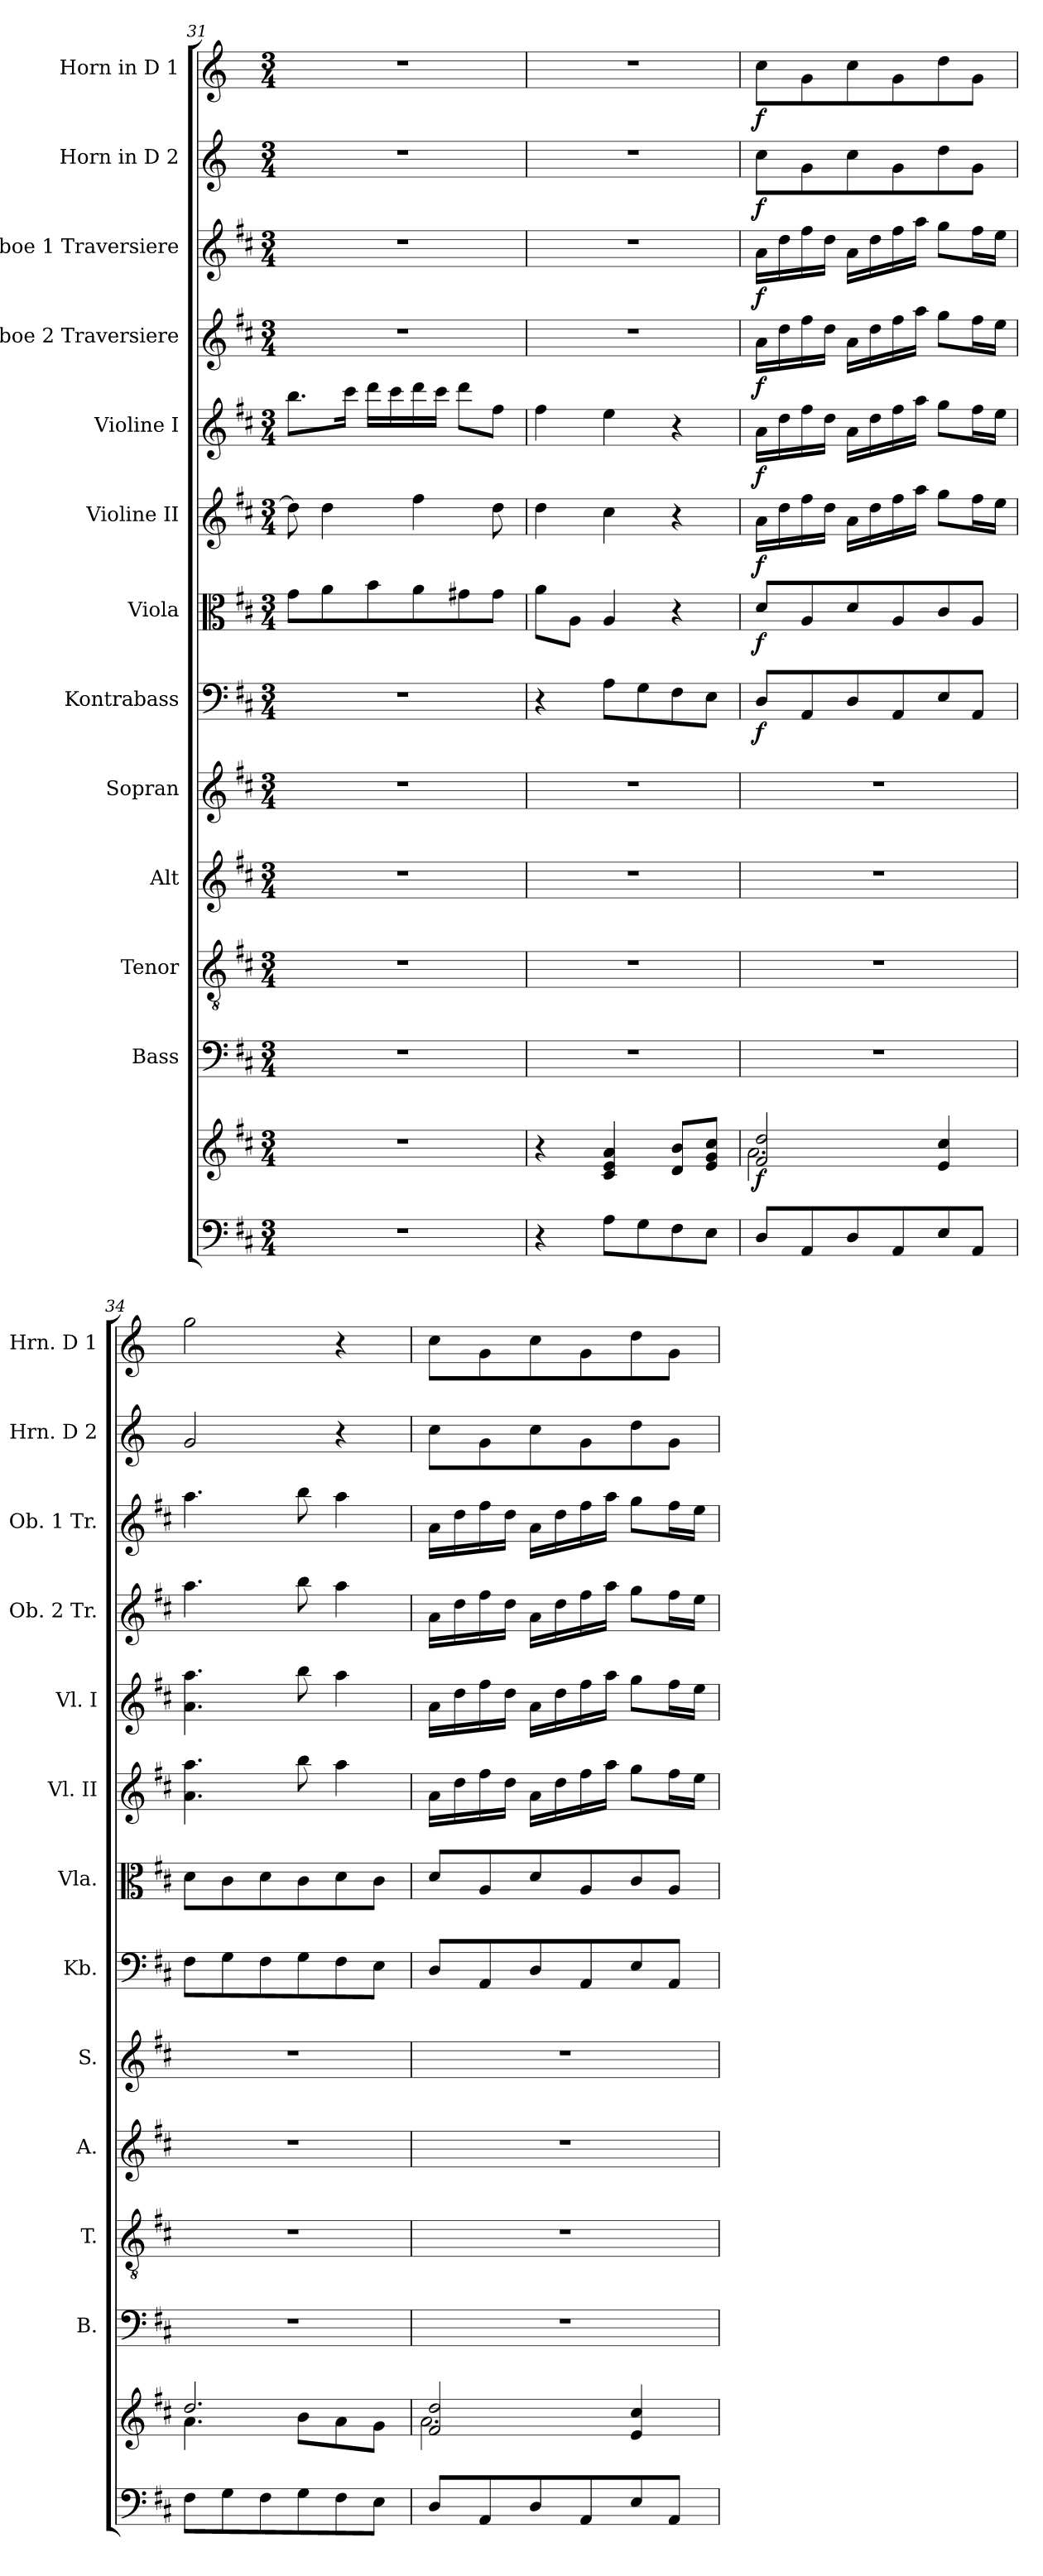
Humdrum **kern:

**kern	**kern	**dynam	**kern	**kern	**kern	**kern	**kern	**dynam	**kern	**dynam	**kern	**dynam	**kern	**dynam	**kern	**dynam	**kern	**dynam	**kern	**dynam	**kern	**dynam
*part13	*part13	*part13	*part12	*part11	*part10	*part9	*part8	*part8	*part7	*part7	*part6	*part6	*part5	*part5	*part4	*part4	*part3	*part3	*part2	*part2	*part1	*part1
*staff14	*staff13	*staff13/14	*staff12	*staff11	*staff10	*staff9	*staff8	*staff8	*staff7	*staff7	*staff6	*staff6	*staff5	*staff5	*staff4	*staff4	*staff3	*staff3	*staff2	*staff2	*staff1	*staff1
*	*	*	*I"Bass	*I"Tenor	*I"Alt	*I"Sopran	*I"Kontrabass	*	*I"Viola	*	*I"Violine II	*	*I"Violine I	*	*I"Oboe 2 Traversiere	*	*I"Oboe 1 Traversiere	*	*I"Horn in D 2	*	*I"Horn in D 1	*
*	*	*	*I'B.	*I'T.	*I'A.	*I'S.	*I'Kb.	*	*I'Vla.	*	*I'Vl. II	*	*I'Vl. I	*	*I'Ob. 2 Tr.	*	*I'Ob. 1 Tr.	*	*I'Hrn. D 2	*	*I'Hrn. D 1	*
*clefF4	*clefG2	*	*clefF4	*clefGv2	*clefG2	*clefG2	*clefF4	*	*clefC3	*	*clefG2	*	*clefG2	*	*clefG2	*	*clefG2	*	*clefG2	*	*clefG2	*
*	*	*	*	*	*	*	*ITrd7c12	*	*	*	*	*	*	*	*	*	*	*	*ITrd6c10	*	*ITrd6c10	*
*k[f#c#]	*k[f#c#]	*	*k[f#c#]	*k[f#c#]	*k[f#c#]	*k[f#c#]	*k[f#c#]	*	*k[f#c#]	*	*k[f#c#]	*	*k[f#c#]	*	*k[f#c#]	*	*k[f#c#]	*	*k[f#c#]	*	*k[f#c#]	*
*D:	*D:	*	*D:	*D:	*D:	*D:	*D:	*	*D:	*	*D:	*	*D:	*	*D:	*	*D:	*	*D:	*	*D:	*
*M3/4	*M3/4	*	*M3/4	*M3/4	*M3/4	*M3/4	*M3/4	*	*M3/4	*	*M3/4	*	*M3/4	*	*M3/4	*	*M3/4	*	*M3/4	*	*M3/4	*
=31	=31	=31	=31	=31	=31	=31	=31	=31	=31	=31	=31	=31	=31	=31	=31	=31	=31	=31	=31	=31	=31	=31
2.r	2.r	.	2.r	2.r	2.r	2.r	2.r	.	8g\L	.	8dd\]	.	8.bb\L	.	2.r	.	2.r	.	2.r	.	2.r	.
.	.	.	.	.	.	.	.	.	8a\	.	4dd\	.	.	.	.	.	.	.	.	.	.	.
.	.	.	.	.	.	.	.	.	.	.	.	.	16ccc#\Jk	.	.	.	.	.	.	.	.	.
.	.	.	.	.	.	.	.	.	8b\	.	.	.	16ddd\LL	.	.	.	.	.	.	.	.	.
.	.	.	.	.	.	.	.	.	.	.	.	.	16ccc#\	.	.	.	.	.	.	.	.	.
.	.	.	.	.	.	.	.	.	8a\	.	4ff#\	.	16ddd\	.	.	.	.	.	.	.	.	.
.	.	.	.	.	.	.	.	.	.	.	.	.	16ccc#\JJ	.	.	.	.	.	.	.	.	.
.	.	.	.	.	.	.	.	.	8g#X\	.	.	.	8ddd\L	.	.	.	.	.	.	.	.	.
.	.	.	.	.	.	.	.	.	8g#\J	.	8dd\	.	8ff#\J	.	.	.	.	.	.	.	.	.
=32	=32	=32	=32	=32	=32	=32	=32	=32	=32	=32	=32	=32	=32	=32	=32	=32	=32	=32	=32	=32	=32	=32
4r	4r	.	2.r	2.r	2.r	2.r	4r	.	8a\L	.	4dd\	.	4ff#\	.	2.r	.	2.r	.	2.r	.	2.r	.
.	.	.	.	.	.	.	.	.	8A\J	.	.	.	.	.	.	.	.	.	.	.	.	.
8A\L	4c#/ 4e/ 4a/	.	.	.	.	.	8AA\L	.	4A/	.	4cc#\	.	4ee\	.	.	.	.	.	.	.	.	.
8G\	.	.	.	.	.	.	8GG\	.	.	.	.	.	.	.	.	.	.	.	.	.	.	.
8F#\	8d/ 8b/L	.	.	.	.	.	8FF#\	.	4r	.	4r	.	4r	.	.	.	.	.	.	.	.	.
8E\J	8e/ 8g/ 8cc#/J	.	.	.	.	.	8EE\J	.	.	.	.	.	.	.	.	.	.	.	.	.	.	.
!!LO:PB:g=z
=33	=33	=33	=33	=33	=33	=33	=33	=33	=33	=33	=33	=33	=33	=33	=33	=33	=33	=33	=33	=33	=33	=33
*	*^	*	*	*	*	*	*	*	*	*	*	*	*	*	*	*	*	*	*	*	*	*
!	!	!	!LO:DY:b	!	!	!	!	!	!LO:DY:b	!	!LO:DY:b	!	!LO:DY:b	!	!LO:DY:b	!	!LO:DY:b	!	!LO:DY:b	!	!LO:DY:b	!	!LO:DY:b
8D/L	2f#/ 2dd/	2.a\	f	2.r	2.r	2.r	2.r	8DD/L	f	8d/L	f	16a\LL	f	16a\LL	f	16a\LL	f	16a\LL	f	8d\L	f	8d\L	f
.	.	.	.	.	.	.	.	.	.	.	.	16dd\	.	16dd\	.	16dd\	.	16dd\	.	.	.	.	.
8AA/	.	.	.	.	.	.	.	8AAA/	.	8A/	.	16ff#\	.	16ff#\	.	16ff#\	.	16ff#\	.	8A\	.	8A\	.
.	.	.	.	.	.	.	.	.	.	.	.	16dd\JJ	.	16dd\JJ	.	16dd\JJ	.	16dd\JJ	.	.	.	.	.
8D/	.	.	.	.	.	.	.	8DD/	.	8d/	.	16a\LL	.	16a\LL	.	16a\LL	.	16a\LL	.	8d\	.	8d\	.
.	.	.	.	.	.	.	.	.	.	.	.	16dd\	.	16dd\	.	16dd\	.	16dd\	.	.	.	.	.
8AA/	.	.	.	.	.	.	.	8AAA/	.	8A/	.	16ff#\	.	16ff#\	.	16ff#\	.	16ff#\	.	8A\	.	8A\	.
.	.	.	.	.	.	.	.	.	.	.	.	16aa\JJ	.	16aa\JJ	.	16aa\JJ	.	16aa\JJ	.	.	.	.	.
8E/	4e/ 4cc#/	.	.	.	.	.	.	8EE/	.	8c#/	.	8gg\L	.	8gg\L	.	8gg\L	.	8gg\L	.	8e\	.	8e\	.
8AA/J	.	.	.	.	.	.	.	8AAA/J	.	8A/J	.	16ff#\L	.	16ff#\L	.	16ff#\L	.	16ff#\L	.	8A\J	.	8A\J	.
.	.	.	.	.	.	.	.	.	.	.	.	16ee\JJ	.	16ee\JJ	.	16ee\JJ	.	16ee\JJ	.	.	.	.	.
=34	=34	=34	=34	=34	=34	=34	=34	=34	=34	=34	=34	=34	=34	=34	=34	=34	=34	=34	=34	=34	=34	=34	=34
8F#\L	2.dd/	4.a\	.	2.r	2.r	2.r	2.r	8FF#\L	.	8d\L	.	4.a\ 4.aa\	.	4.a\ 4.aa\	.	4.aa\	.	4.aa\	.	2A/	.	2a\	.
8G\	.	.	.	.	.	.	.	8GG\	.	8c#\	.	.	.	.	.	.	.	.	.	.	.	.	.
8F#\	.	.	.	.	.	.	.	8FF#\	.	8d\	.	.	.	.	.	.	.	.	.	.	.	.	.
8G\	.	8b\L	.	.	.	.	.	8GG\	.	8c#\	.	8bb\	.	8bb\	.	8bb\	.	8bb\	.	.	.	.	.
8F#\	.	8a\	.	.	.	.	.	8FF#\	.	8d\	.	4aa\	.	4aa\	.	4aa\	.	4aa\	.	4r	.	4r	.
8E\J	.	8g\J	.	.	.	.	.	8EE\J	.	8c#\J	.	.	.	.	.	.	.	.	.	.	.	.	.
=35	=35	=35	=35	=35	=35	=35	=35	=35	=35	=35	=35	=35	=35	=35	=35	=35	=35	=35	=35	=35	=35	=35	=35
8D/L	2f#/ 2dd/	2.a\	.	2.r	2.r	2.r	2.r	8DD/L	.	8d/L	.	16a\LL	.	16a\LL	.	16a\LL	.	16a\LL	.	8d\L	.	8d\L	.
.	.	.	.	.	.	.	.	.	.	.	.	16dd\	.	16dd\	.	16dd\	.	16dd\	.	.	.	.	.
8AA/	.	.	.	.	.	.	.	8AAA/	.	8A/	.	16ff#\	.	16ff#\	.	16ff#\	.	16ff#\	.	8A\	.	8A\	.
.	.	.	.	.	.	.	.	.	.	.	.	16dd\JJ	.	16dd\JJ	.	16dd\JJ	.	16dd\JJ	.	.	.	.	.
8D/	.	.	.	.	.	.	.	8DD/	.	8d/	.	16a\LL	.	16a\LL	.	16a\LL	.	16a\LL	.	8d\	.	8d\	.
.	.	.	.	.	.	.	.	.	.	.	.	16dd\	.	16dd\	.	16dd\	.	16dd\	.	.	.	.	.
8AA/	.	.	.	.	.	.	.	8AAA/	.	8A/	.	16ff#\	.	16ff#\	.	16ff#\	.	16ff#\	.	8A\	.	8A\	.
.	.	.	.	.	.	.	.	.	.	.	.	16aa\JJ	.	16aa\JJ	.	16aa\JJ	.	16aa\JJ	.	.	.	.	.
8E/	4e/ 4cc#/	.	.	.	.	.	.	8EE/	.	8c#/	.	8gg\L	.	8gg\L	.	8gg\L	.	8gg\L	.	8e\	.	8e\	.
8AA/J	.	.	.	.	.	.	.	8AAA/J	.	8A/J	.	16ff#\L	.	16ff#\L	.	16ff#\L	.	16ff#\L	.	8A\J	.	8A\J	.
.	.	.	.	.	.	.	.	.	.	.	.	16ee\JJ	.	16ee\JJ	.	16ee\JJ	.	16ee\JJ	.	.	.	.	.
*	*v	*v	*	*	*	*	*	*	*	*	*	*	*	*	*	*	*	*	*	*	*	*	*
=	=	=	=	=	=	=	=	=	=	=	=	=	=	=	=	=	=	=	=	=	=	=
*-	*-	*-	*-	*-	*-	*-	*-	*-	*-	*-	*-	*-	*-	*-	*-	*-	*-	*-	*-	*-	*-	*-
